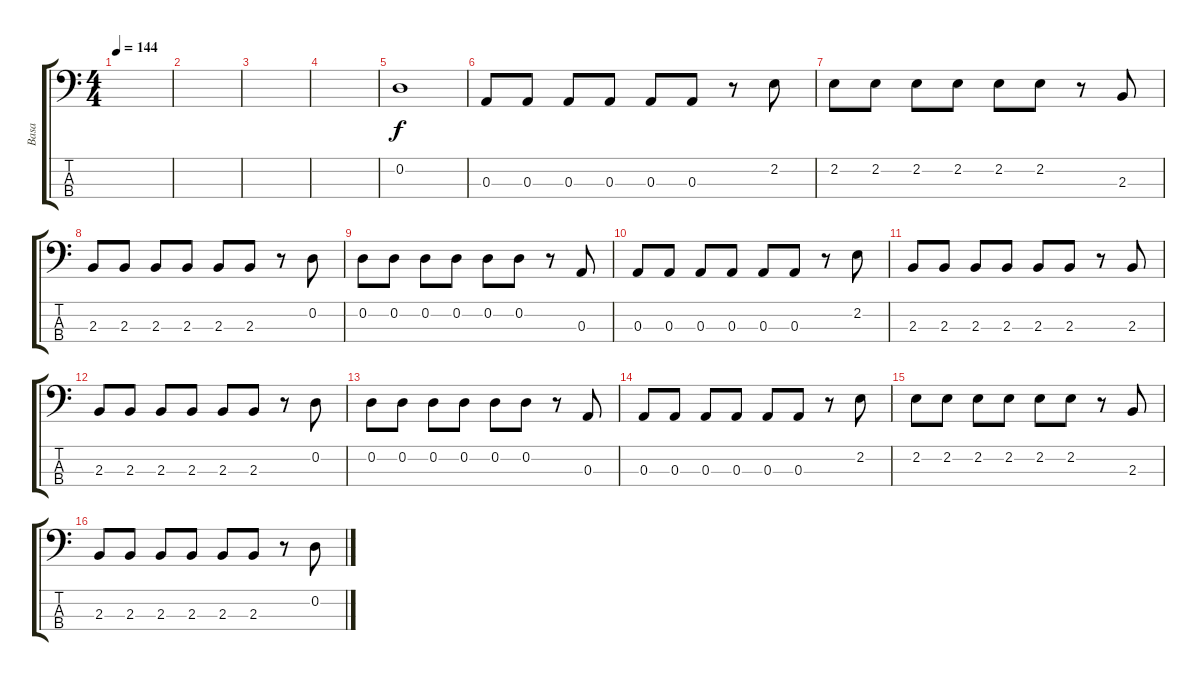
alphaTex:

\track ("Basa" "Basa") {instrument electricbasspick}
\staff {score tabs}
\tuning (G2 D2 A1 E1) {hide}
\ts (4 4)
\tempo 144
\clef f4
\ks c
|
|
|
|
0.2.1 |
0.3.8 0.3.8 0.3.8 0.3.8 0.3.8 0.3.8 r.8 2.2.8 |
2.2.8 2.2.8 2.2.8 2.2.8 2.2.8 2.2.8 r.8 2.3.8 |
2.3.8 2.3.8 2.3.8 2.3.8 2.3.8 2.3.8 r.8 0.2.8 |
0.2.8 0.2.8 0.2.8 0.2.8 0.2.8 0.2.8 r.8 0.3.8 |
0.3.8 0.3.8 0.3.8 0.3.8 0.3.8 0.3.8 r.8 2.2.8 |
2.3.8 2.3.8 2.3.8 2.3.8 2.3.8 2.3.8 r.8 2.3.8 |
2.3.8 2.3.8 2.3.8 2.3.8 2.3.8 2.3.8 r.8 0.2.8 |
0.2.8 0.2.8 0.2.8 0.2.8 0.2.8 0.2.8 r.8 0.3.8 |
0.3.8 0.3.8 0.3.8 0.3.8 0.3.8 0.3.8 r.8 2.2.8 |
2.2.8 2.2.8 2.2.8 2.2.8 2.2.8 2.2.8 r.8 2.3.8 |
2.3.8 2.3.8 2.3.8 2.3.8 2.3.8 2.3.8 r.8 0.2.8
